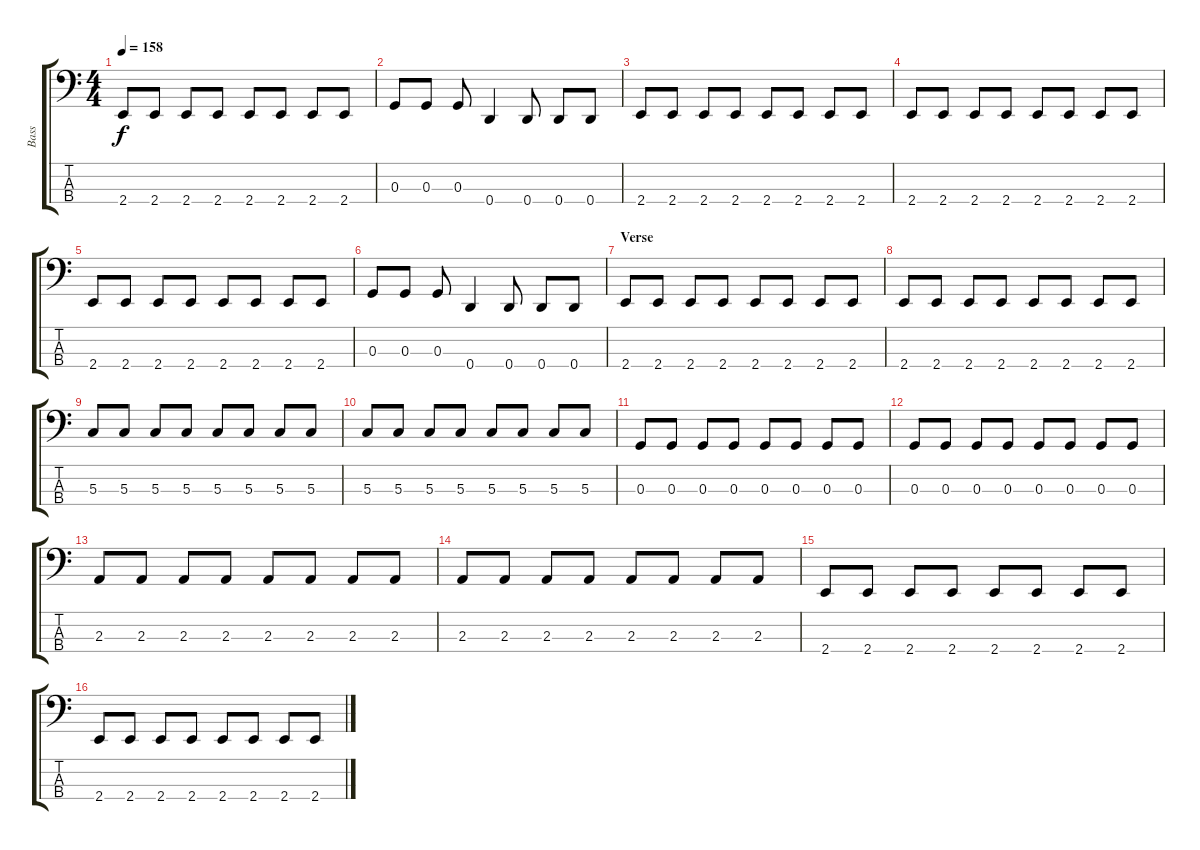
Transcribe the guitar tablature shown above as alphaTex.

\track ("Bass " "Bass ") {instrument electricbasspick}
\staff {score tabs}
\tuning (F2 C2 G1 D1) {hide}
\ts (4 4)
\tempo 158
\clef f4
\ks c
2.4.8{dy f} 2.4.8 2.4.8 2.4.8 2.4.8 2.4.8 2.4.8 2.4.8 |
0.3.8 0.3.8 0.3.8 0.4.4 0.4.8 0.4.8 0.4.8 |
2.4.8 2.4.8 2.4.8 2.4.8 2.4.8 2.4.8 2.4.8 2.4.8 |
2.4.8 2.4.8 2.4.8 2.4.8 2.4.8 2.4.8 2.4.8 2.4.8 |
2.4.8 2.4.8 2.4.8 2.4.8 2.4.8 2.4.8 2.4.8 2.4.8 |
0.3.8 0.3.8 0.3.8 0.4.4 0.4.8 0.4.8 0.4.8 |
\section ("" "Verse")
2.4.8 2.4.8 2.4.8 2.4.8 2.4.8 2.4.8 2.4.8 2.4.8 |
2.4.8 2.4.8 2.4.8 2.4.8 2.4.8 2.4.8 2.4.8 2.4.8 |
5.3.8 5.3.8 5.3.8 5.3.8 5.3.8 5.3.8 5.3.8 5.3.8 |
5.3.8 5.3.8 5.3.8 5.3.8 5.3.8 5.3.8 5.3.8 5.3.8 |
0.3.8 0.3.8 0.3.8 0.3.8 0.3.8 0.3.8 0.3.8 0.3.8 |
0.3.8 0.3.8 0.3.8 0.3.8 0.3.8 0.3.8 0.3.8 0.3.8 |
2.3.8 2.3.8 2.3.8 2.3.8 2.3.8 2.3.8 2.3.8 2.3.8 |
2.3.8 2.3.8 2.3.8 2.3.8 2.3.8 2.3.8 2.3.8 2.3.8 |
2.4.8 2.4.8 2.4.8 2.4.8 2.4.8 2.4.8 2.4.8 2.4.8 |
2.4.8 2.4.8 2.4.8 2.4.8 2.4.8 2.4.8 2.4.8 2.4.8
